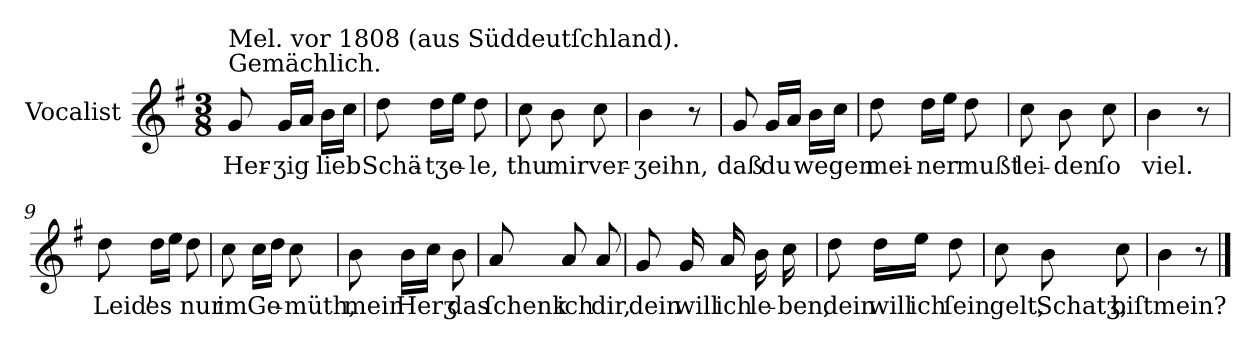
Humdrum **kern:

**kern	**text
*part1	*part1
*staff1	*staff1
*I"Vocalist	*
*k[f#]	*
*G:	*
*M3/8	*
=1	=1
!LO:TX:a:t=Gemächlich.	!
!LO:TX:a:t=Mel. vor 1808 (aus Süddeutſchland).	!
8g	Her-
16gLL	-ʒig
16aJJ	.
16bLL	lieb
16ccJJ	.
=2	=2
8dd	Schä-
16ddLL	-tʒe-
16eeJJ	.
8dd	-le,
=3	=3
8cc	thu
8b	mir
8cc	ver-
=4	=4
4b	-ʒeihn,
8r	.
=5	=5
8g	daß
16gLL	du
16aJJ	.
16bLL	wegen
16ccJJ	.
=6	=6
8dd	mei-
16ddLL	-ner
16eeJJ	.
8dd	mußt
=7	=7
8cc	lei-
8b	-den
8cc	ſo
=8	=8
4b	viel.
8r	.
=9	=9
8dd	Leid'
16ddLL	es
16eeJJ	.
8dd	nur
=10	=10
8cc	im
16ccLL	Ge-
16ddJJ	.
8cc	-müth,
=11	=11
8b	mein
16bLL	Herʒ
16ccJJ	.
8b	das
=12	=12
8a	ſchenk
8a	ich
8a	dir,
=13	=13
8g	dein
16g	will
16a	ich
16b	le-
16cc	-ben,
=14	=14
8dd	dein
16ddLL	will
16eeJJ	ich
8dd	ſein
=15	=15
8cc	gelt,
8b	Schatʒ,
8cc	biſt
=16	=16
4b	mein?
8r	.
==	==
*-	*-
